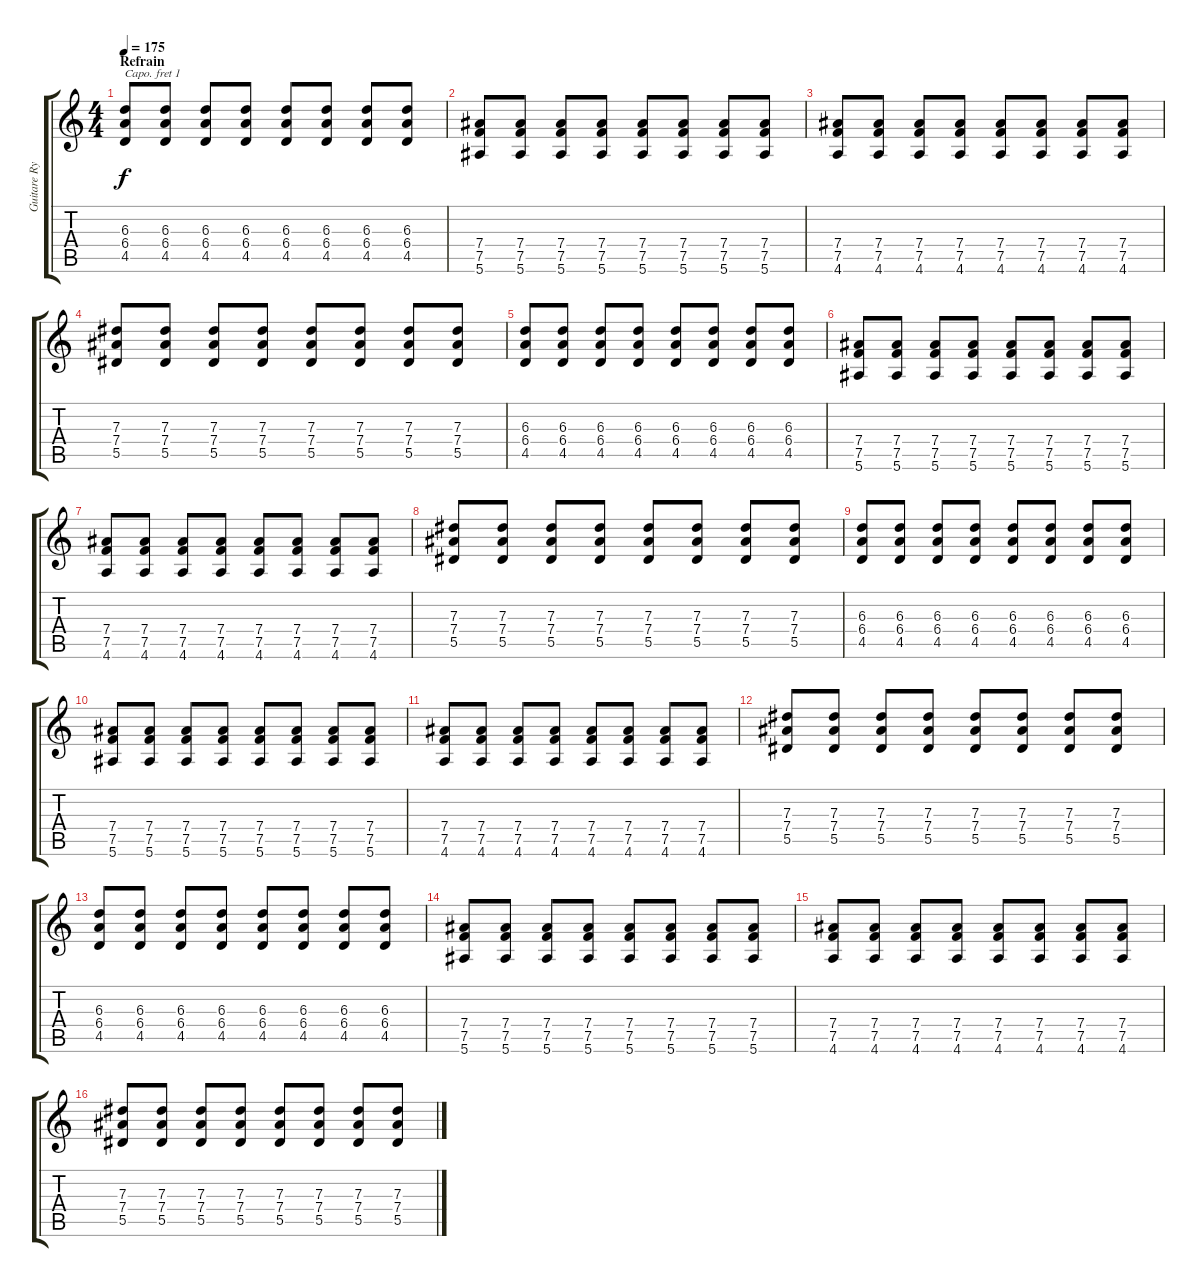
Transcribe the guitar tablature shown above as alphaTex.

\track ("Guitare Rythmique" "Guitare Ry") {instrument distortionguitar}
\staff {score tabs}
\capo 1
\tuning (E4 B3 G3 D3 A2 E2) {hide}
\ts (4 4)
\section ("" "Refrain")
\tempo 175
\clef g2
\ks c
(6.3 6.4 4.5).8{dy f} (6.3 6.4 4.5).8 (6.3 6.4 4.5).8 (6.3 6.4 4.5).8 (6.3 6.4 4.5).8 (6.3 6.4 4.5).8 (6.3 6.4 4.5).8 (6.3 6.4 4.5).8 |
(7.4 7.5 5.6).8 (7.4 7.5 5.6).8 (7.4 7.5 5.6).8 (7.4 7.5 5.6).8 (7.4 7.5 5.6).8 (7.4 7.5 5.6).8 (7.4 7.5 5.6).8 (7.4 7.5 5.6).8 |
(7.4 7.5 4.6).8 (7.4 7.5 4.6).8 (7.4 7.5 4.6).8 (7.4 7.5 4.6).8 (7.4 7.5 4.6).8 (7.4 7.5 4.6).8 (7.4 7.5 4.6).8 (7.4 7.5 4.6).8 |
(7.3 7.4 5.5).8 (7.3 7.4 5.5).8 (7.3 7.4 5.5).8 (7.3 7.4 5.5).8 (7.3 7.4 5.5).8 (7.3 7.4 5.5).8 (7.3 7.4 5.5).8 (7.3 7.4 5.5).8 |
(6.3 6.4 4.5).8 (6.3 6.4 4.5).8 (6.3 6.4 4.5).8 (6.3 6.4 4.5).8 (6.3 6.4 4.5).8 (6.3 6.4 4.5).8 (6.3 6.4 4.5).8 (6.3 6.4 4.5).8 |
(7.4 7.5 5.6).8 (7.4 7.5 5.6).8 (7.4 7.5 5.6).8 (7.4 7.5 5.6).8 (7.4 7.5 5.6).8 (7.4 7.5 5.6).8 (7.4 7.5 5.6).8 (7.4 7.5 5.6).8 |
(7.4 7.5 4.6).8 (7.4 7.5 4.6).8 (7.4 7.5 4.6).8 (7.4 7.5 4.6).8 (7.4 7.5 4.6).8 (7.4 7.5 4.6).8 (7.4 7.5 4.6).8 (7.4 7.5 4.6).8 |
(7.3 7.4 5.5).8 (7.3 7.4 5.5).8 (7.3 7.4 5.5).8 (7.3 7.4 5.5).8 (7.3 7.4 5.5).8 (7.3 7.4 5.5).8 (7.3 7.4 5.5).8 (7.3 7.4 5.5).8 |
(6.3 6.4 4.5).8 (6.3 6.4 4.5).8 (6.3 6.4 4.5).8 (6.3 6.4 4.5).8 (6.3 6.4 4.5).8 (6.3 6.4 4.5).8 (6.3 6.4 4.5).8 (6.3 6.4 4.5).8 |
(7.4 7.5 5.6).8 (7.4 7.5 5.6).8 (7.4 7.5 5.6).8 (7.4 7.5 5.6).8 (7.4 7.5 5.6).8 (7.4 7.5 5.6).8 (7.4 7.5 5.6).8 (7.4 7.5 5.6).8 |
(7.4 7.5 4.6).8 (7.4 7.5 4.6).8 (7.4 7.5 4.6).8 (7.4 7.5 4.6).8 (7.4 7.5 4.6).8 (7.4 7.5 4.6).8 (7.4 7.5 4.6).8 (7.4 7.5 4.6).8 |
(7.3 7.4 5.5).8 (7.3 7.4 5.5).8 (7.3 7.4 5.5).8 (7.3 7.4 5.5).8 (7.3 7.4 5.5).8 (7.3 7.4 5.5).8 (7.3 7.4 5.5).8 (7.3 7.4 5.5).8 |
(6.3 6.4 4.5).8 (6.3 6.4 4.5).8 (6.3 6.4 4.5).8 (6.3 6.4 4.5).8 (6.3 6.4 4.5).8 (6.3 6.4 4.5).8 (6.3 6.4 4.5).8 (6.3 6.4 4.5).8 |
(7.4 7.5 5.6).8 (7.4 7.5 5.6).8 (7.4 7.5 5.6).8 (7.4 7.5 5.6).8 (7.4 7.5 5.6).8 (7.4 7.5 5.6).8 (7.4 7.5 5.6).8 (7.4 7.5 5.6).8 |
(7.4 7.5 4.6).8 (7.4 7.5 4.6).8 (7.4 7.5 4.6).8 (7.4 7.5 4.6).8 (7.4 7.5 4.6).8 (7.4 7.5 4.6).8 (7.4 7.5 4.6).8 (7.4 7.5 4.6).8 |
(7.3 7.4 5.5).8 (7.3 7.4 5.5).8 (7.3 7.4 5.5).8 (7.3 7.4 5.5).8 (7.3 7.4 5.5).8 (7.3 7.4 5.5).8 (7.3 7.4 5.5).8 (7.3 7.4 5.5).8
